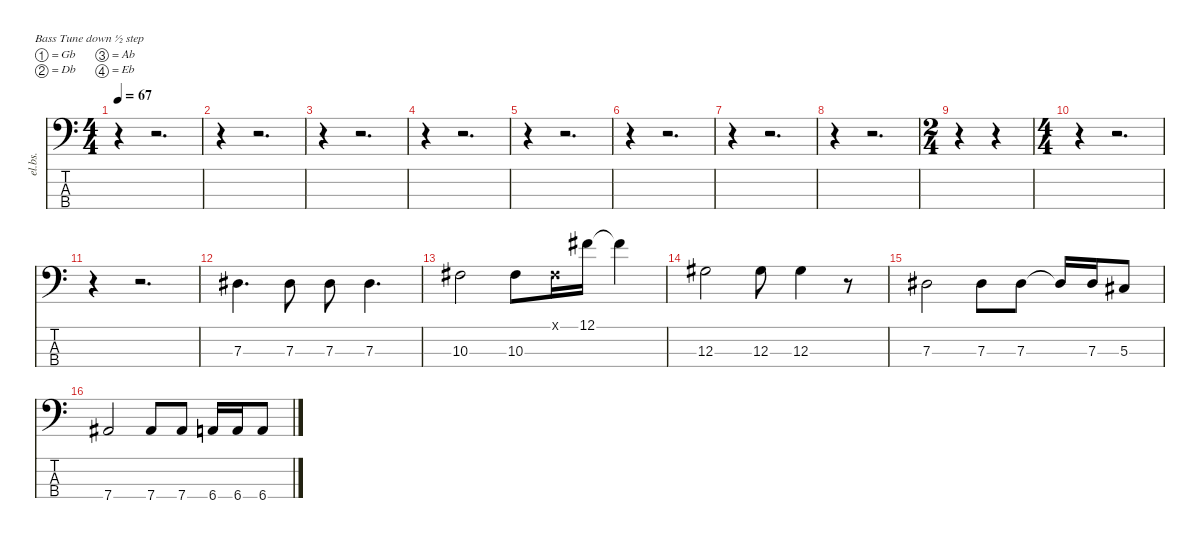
\defaultSystemsLayout 4
\hideDynamics
\bracketExtendMode nobrackets
\otherSystemsTrackNameOrientation horizontal
\track ("Noel Redding" "el.bs.") {instrument electricbasspick}
\staff {score tabs}
\tuning (Gb2 Db2 Ab1 Eb1)
\ts (4 4)
\tempo 67
\clef f4
\ks c
r.4{dy f instrument electricbasspick} r.2{d} |
r.4 r.2{d} |
r.4 r.2{d} |
r.4 r.2{d} |
r.4 r.2{d} |
r.4 r.2{d} |
r.4 r.2{d} |
r.4 r.2{d} |
\ts (2 4)
r.4 r.4 |
\ts (4 4)
r.4 r.2{d} |
r.4 r.2{d} |
7.3{acc #}.4{d} 7.3{acc #}.8 7.3{acc #}.8 7.3{acc #}.4{d} |
10.3{acc #}.2 10.3{acc #}.8 0.1{x acc #}.16 12.1{acc #}.16 12.1{t acc #}.4 |
12.3{acc #}.2 12.3{acc #}.8 12.3{acc #}.4 r.8 |
7.3{acc #}.2 7.3{acc #}.8 7.3{acc #}.8 7.3{t acc #}.16 7.3{acc #}.16 5.3{acc #}.8 |
7.4{acc #}.2 7.4{acc #}.8 7.4{acc #}.8 6.4.16 6.4.16 6.4.8
